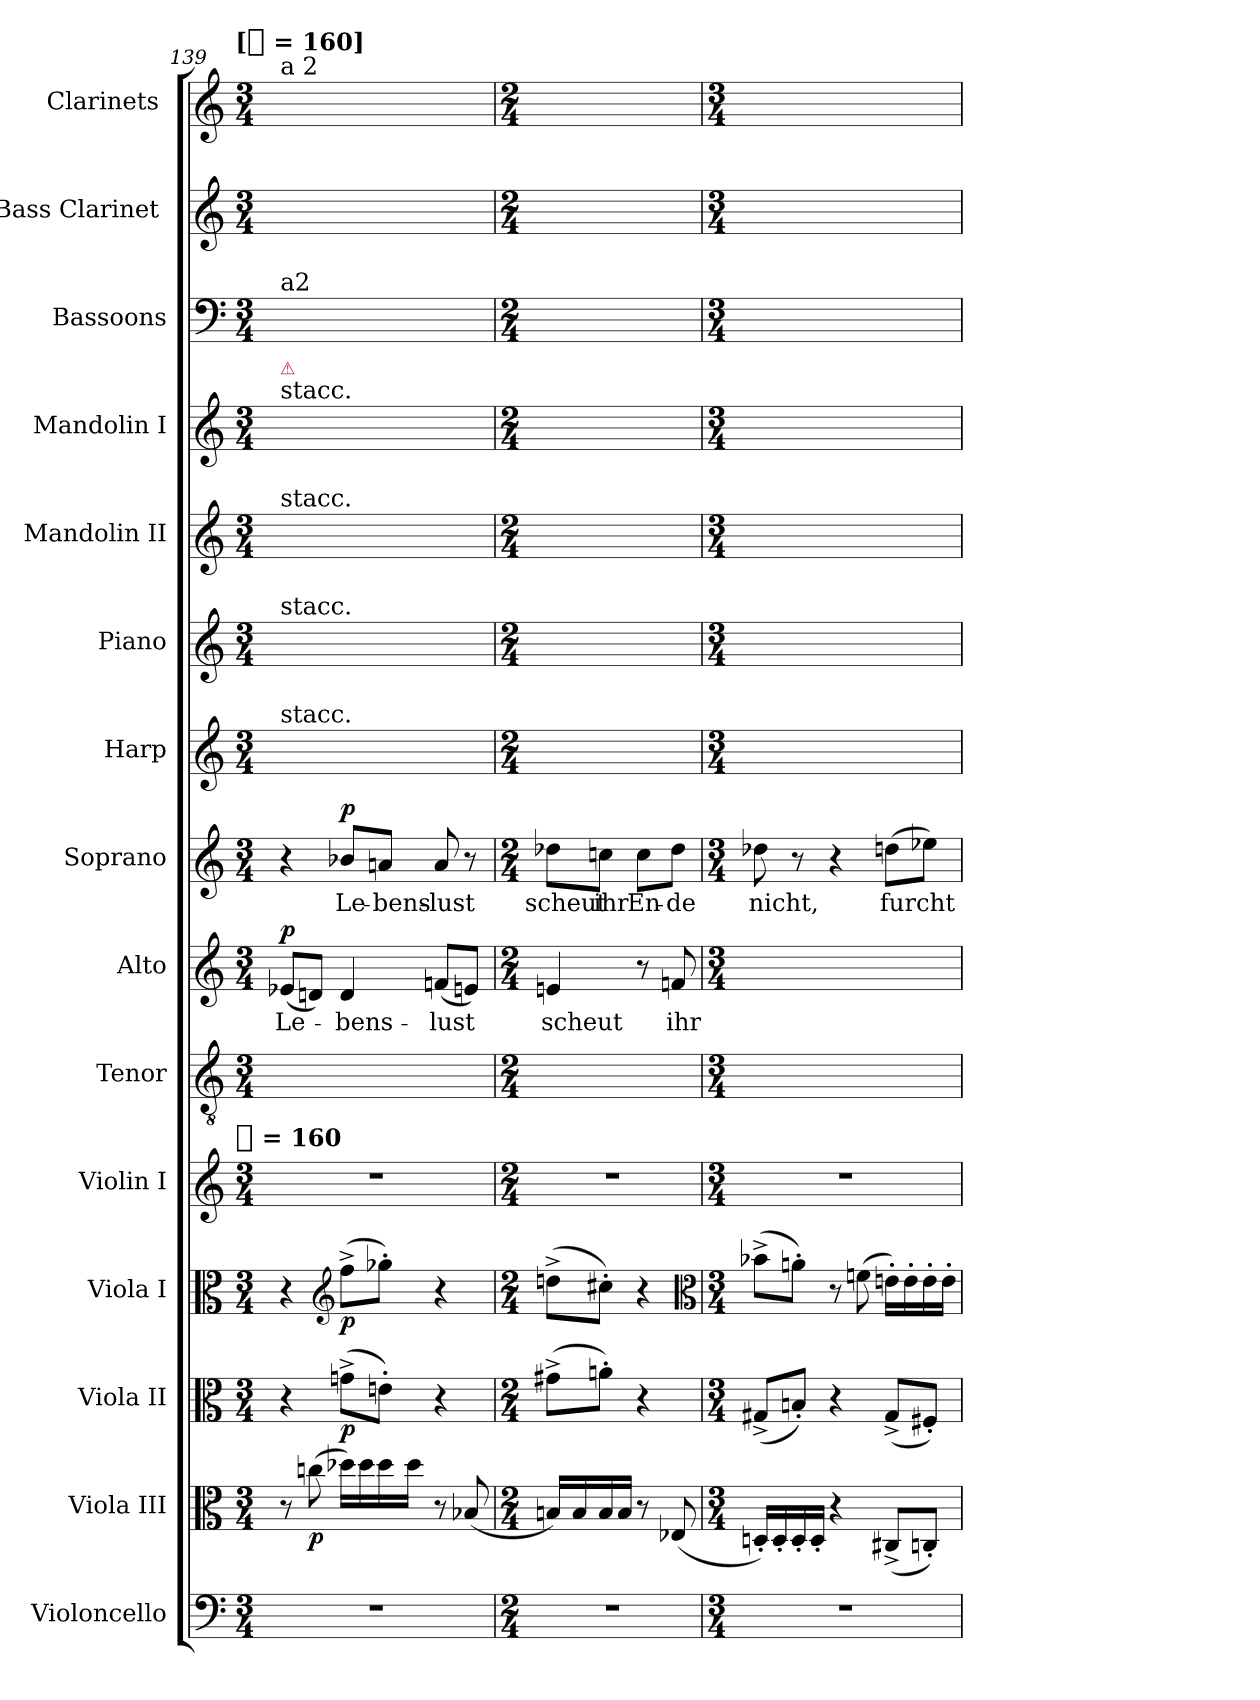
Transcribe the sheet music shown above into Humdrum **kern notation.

**kern	**kern	**dynam	**kern	**dynam	**kern	**dynam	**kern	**kern	**kern	**text	**dynam	**kern	**text	**dynam	**kern	**kern	**kern	**kern	**kern	**kern	**kern
*part15	*part14	*part14	*part13	*part13	*part12	*part12	*part11	*part10	*part9	*part9	*part9	*part8	*part8	*part8	*part7	*part6	*part5	*part4	*part3	*part2	*part1
*staff15	*staff14	*staff14	*staff13	*staff13	*staff12	*staff12	*staff11	*staff10	*staff9	*staff9	*staff9	*staff8	*staff8	*staff8	*staff7	*staff6	*staff5	*staff4	*staff3	*staff2	*staff1
*I"Violoncello	*I"Viola III	*	*I"Viola II	*	*I"Viola I	*	*I"Violin I	*I"Tenor	*I"Alto	*	*	*I"Soprano	*	*	*I"Harp	*I"Piano	*I"Mandolin II	*I"Mandolin I	*I"Bassoons	*I"Bass Clarinet [C]	*I"Clarinets [C]
*I'Vc.	*I'Vla.	*	*I'Vla.	*	*I'Vla.	*	*I'Vln. I	*I'T.	*I'A.	*	*	*I'S.	*	*	*I'Hp.	*I'Pno.	*I'Mand.	*I'Mand.	*I'Bsn.	*I'B. Cl.	*I'Cl.
*clefF4	*clefC3	*	*clefC3	*	*clefC3	*	*clefG2	*clefGv2	*clefG2	*	*	*clefG2	*	*	*clefG2	*clefG2	*clefG2	*clefG2	*clefF4	*clefG2	*clefG2
*k[]	*k[]	*	*k[]	*	*k[]	*	*k[]	*k[]	*k[]	*	*	*k[]	*	*	*k[]	*k[]	*k[]	*k[]	*k[]	*k[]	*k[]
!!LO:TX:omd:t=[[quarter] = 160]
*M3/4	*M3/4	*	*M3/4	*	*M3/4	*	*M3/4	*M3/4	*M3/4	*	*	*M3/4	*	*	*M3/4	*M3/4	*M3/4	*M3/4	*M3/4	*M3/4	*M3/4
*MM160	*MM160	*	*MM160	*	*MM160	*	*MM160	*MM160	*MM160	*	*	*MM160	*	*	*MM160	*MM160	*MM160	*MM160	*MM160	*MM160	*MM160
=139	=139	=139	=139	=139	=139	=139	=139	=139	=139	=139	=139	=139	=139	=139	=139	=139	=139	=139	=139	=139	=139
!	!	!	!	!	!	!	!LO:TX:t=[quarter] = 160	!	!	!	!	!	!	!	!	!	!	!	!	!	!
!	!	!	!	!	!	!	!	!	!	!	!	!	!	!	!	!	!	!	!	!	!LO:TX:a:t=a 2
!	!	!	!	!	!	!	!	!	!	!	!	!	!	!	!	!	!	!	!LO:TX:a:t=a2	!	!
!	!	!	!	!	!	!	!	!	!	!	!	!	!	!	!	!	!	!LO:TX:a:t=stacc.	!	!	!
!	!	!	!	!	!	!	!	!	!	!	!	!	!	!	!	!	!	!LO:TX:a:color=crimson:t=⚠	!	!	!
!	!	!	!	!	!	!	!	!	!	!	!	!	!	!	!	!	!LO:TX:a:t=stacc.	!	!	!	!
!	!	!	!	!	!	!	!	!	!	!	!	!	!	!	!	!LO:TX:a:t=stacc.	!	!	!	!	!
!	!	!	!	!	!	!	!	!	!	!	!	!	!	!	!LO:TX:a:t=stacc.	!	!	!	!	!	!
!	!	!	!	!	!	!	!	!	!	!	!LO:DY:a	!	!	!	!	!	!	!	!	!	!
4%3r	8r	.	4r	.	4r	.	4%3r	4ryy	(8e-XL	Le-	p	4r	.	.	8ryy	8ryy	8ryy	8ryy	4ryy	4ryy	4ryy
.	(8ccn	p	.	.	.	.	.	.	8dnJ)	.	.	.	.	.	8ryy	8ryy	8ryy	8ryy	.	.	.
*	*	*	*	*	*clefG2	*	*	*	*	*	*	*	*	*	*	*	*	*	*	*	*
!	!	!	!	!	!	!	!	!	!	!	!	!	!	!LO:DY:a	!	!	!	!	!	!	!
.	16dd-XLL)	.	(8gn^L	p	(8ff^L	p	.	4ryy	4d	-bens-	.	8b-XL	Le-	p	8ryy	8ryy	8ryy	8ryy	4ryy	4ryy	4ryy
.	16dd-	.	.	.	.	.	.	.	.	.	.	.	.	.	.	.	.	.	.	.	.
.	16dd-	.	8en'J)	.	8gg-X'J)	.	.	.	.	.	.	8anJ	-bens-	.	8ryy	8ryy	8ryy	8ryy	.	.	.
.	16dd-JJ	.	.	.	.	.	.	.	.	.	.	.	.	.	.	.	.	.	.	.	.
.	8r	.	4r	.	4r	.	.	4ryy	(8fnL	-lust	.	8a	-lust	.	8ryy	8ryy	8ryy	8ryy	4ryy	4ryy	4ryy
.	(8B-X	.	.	.	.	.	.	.	8enJ)	.	.	8r	.	.	8ryy	8ryy	8ryy	8ryy	.	.	.
=140	=140	=140	=140	=140	=140	=140	=140	=140	=140	=140	=140	=140	=140	=140	=140	=140	=140	=140	=140	=140	=140
*M2/4	*M2/4	*	*M2/4	*	*M2/4	*	*M2/4	*M2/4	*M2/4	*	*	*M2/4	*	*	*M2/4	*M2/4	*M2/4	*M2/4	*M2/4	*M2/4	*M2/4
2r	16BnLL)	.	(8g#X^L	.	(8ddn^L	.	2r	4ryy	4en	scheut	.	8dd-XL	scheut	.	8ryy	8ryy	8ryy	8ryy	4ryy	4ryy	4ryy
.	16B	.	.	.	.	.	.	.	.	.	.	.	.	.	.	.	.	.	.	.	.
.	16B	.	8an'J)	.	8cc#X'J)	.	.	.	.	.	.	8ccnJ	ihr	.	8ryy	8ryy	8ryy	8ryy	.	.	.
.	16BJJ	.	.	.	.	.	.	.	.	.	.	.	.	.	.	.	.	.	.	.	.
.	8r	.	4r	.	4r	.	.	4ryy	8r	.	.	8ccL	En-	.	8ryy	8ryy	8ryy	8ryy	4ryy	4ryy	4ryy
.	(8E-X	.	.	.	.	.	.	.	8fn	ihr	.	8dd-J	-de	.	8ryy	8ryy	8ryy	8ryy	.	.	.
*	*	*	*	*	*clefC3	*	*	*	*	*	*	*	*	*	*	*	*	*	*	*	*
=141	=141	=141	=141	=141	=141	=141	=141	=141	=141	=141	=141	=141	=141	=141	=141	=141	=141	=141	=141	=141	=141
*M3/4	*M3/4	*	*M3/4	*	*M3/4	*	*M3/4	*M3/4	*M3/4	*	*	*M3/4	*	*	*M3/4	*M3/4	*M3/4	*M3/4	*M3/4	*M3/4	*M3/4
4%3r	16Dn'LL)	.	(8G#X^L	.	(8b-X^L	.	4%3r	4ryy	8ryy	.	.	8dd-X	nicht,	.	8ryy	8ryy	8ryy	8ryy	4ryy	4ryy	4ryy
.	16D'	.	.	.	.	.	.	.	.	.	.	.	.	.	.	.	.	.	.	.	.
.	16D'	.	8Bn'J)	.	8an'J)	.	.	.	8ryy	.	.	8r	.	.	8ryy	8ryy	8ryy	8ryy	.	.	.
.	16D'JJ	.	.	.	.	.	.	.	.	.	.	.	.	.	.	.	.	.	.	.	.
.	4r	.	4r	.	8r	.	.	4ryy	8ryy	.	.	4r	.	.	8ryy	8ryy	8ryy	8ryy	4ryy	4ryy	4ryy
.	.	.	.	.	(8fn	.	.	.	8ryy	.	.	.	.	.	8ryy	8ryy	8ryy	8ryy	.	.	.
.	(8C#X^L	.	(8G#^L	.	16en'LL)	.	.	4ryy	4ryy	.	.	(8ddnL	furcht-	.	8ryy	8ryy	8ryy	8ryy	4ryy	4ryy	4ryy
.	.	.	.	.	16e'	.	.	.	.	.	.	.	.	.	.	.	.	.	.	.	.
.	8Cn'J)	.	8F#X'J)	.	16e'	.	.	.	.	.	.	8ee-XJ)	.	.	8ryy	8ryy	8ryy	8ryy	.	.	.
.	.	.	.	.	16e'JJ	.	.	.	.	.	.	.	.	.	.	.	.	.	.	.	.
=	=	=	=	=	=	=	=	=	=	=	=	=	=	=	=	=	=	=	=	=	=
*-	*-	*-	*-	*-	*-	*-	*-	*-	*-	*-	*-	*-	*-	*-	*-	*-	*-	*-	*-	*-	*-
